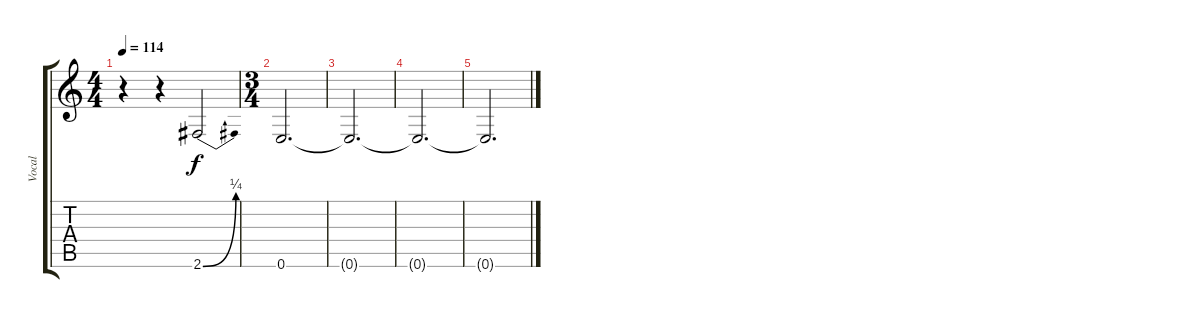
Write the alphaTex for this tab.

\track ("Vocal" "Vocal") {instrument overdrivenguitar}
\staff {score tabs}
\tuning (E4 B3 G3 D3 A2 E2) {hide}
\ts (4 4)
\tempo 114
\clef g2
\ks c
r.4{dy f} r.4 2.6{be (bend 0 0 60 1)}.2 |
\ts (3 4)
0.6.2{d} |
0.6{t}.2{d} |
0.6{t}.2{d} |
0.6{t}.2{d}
